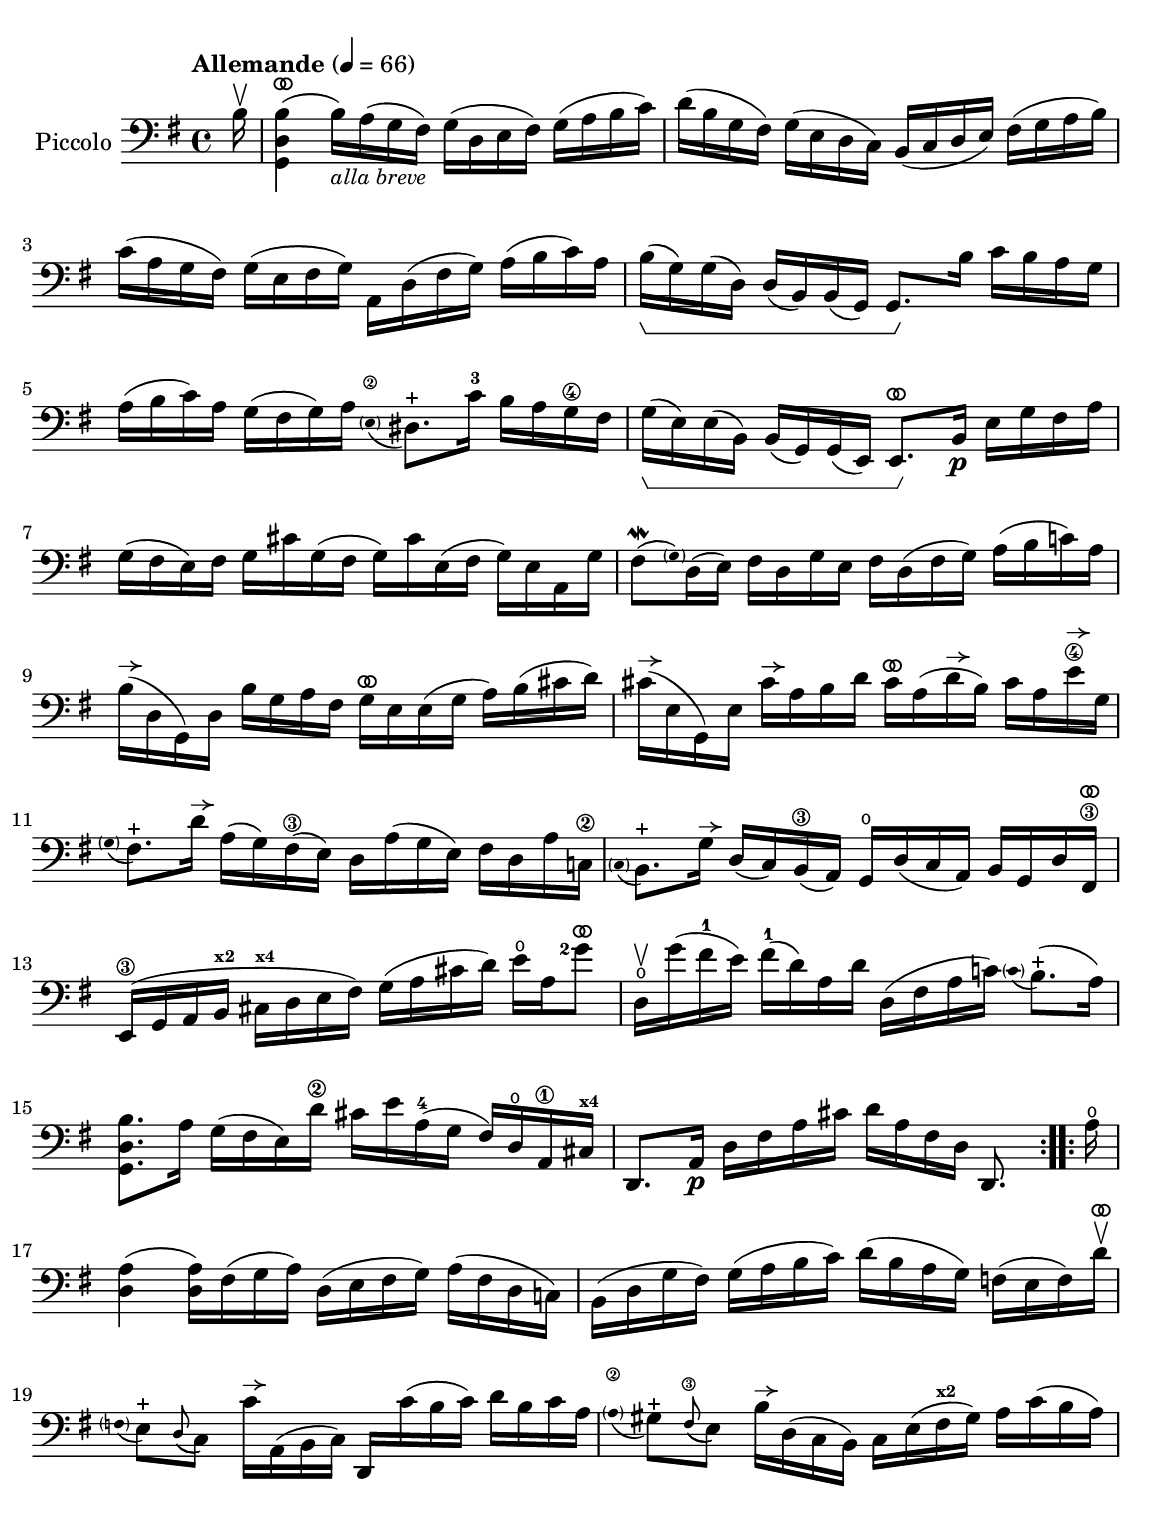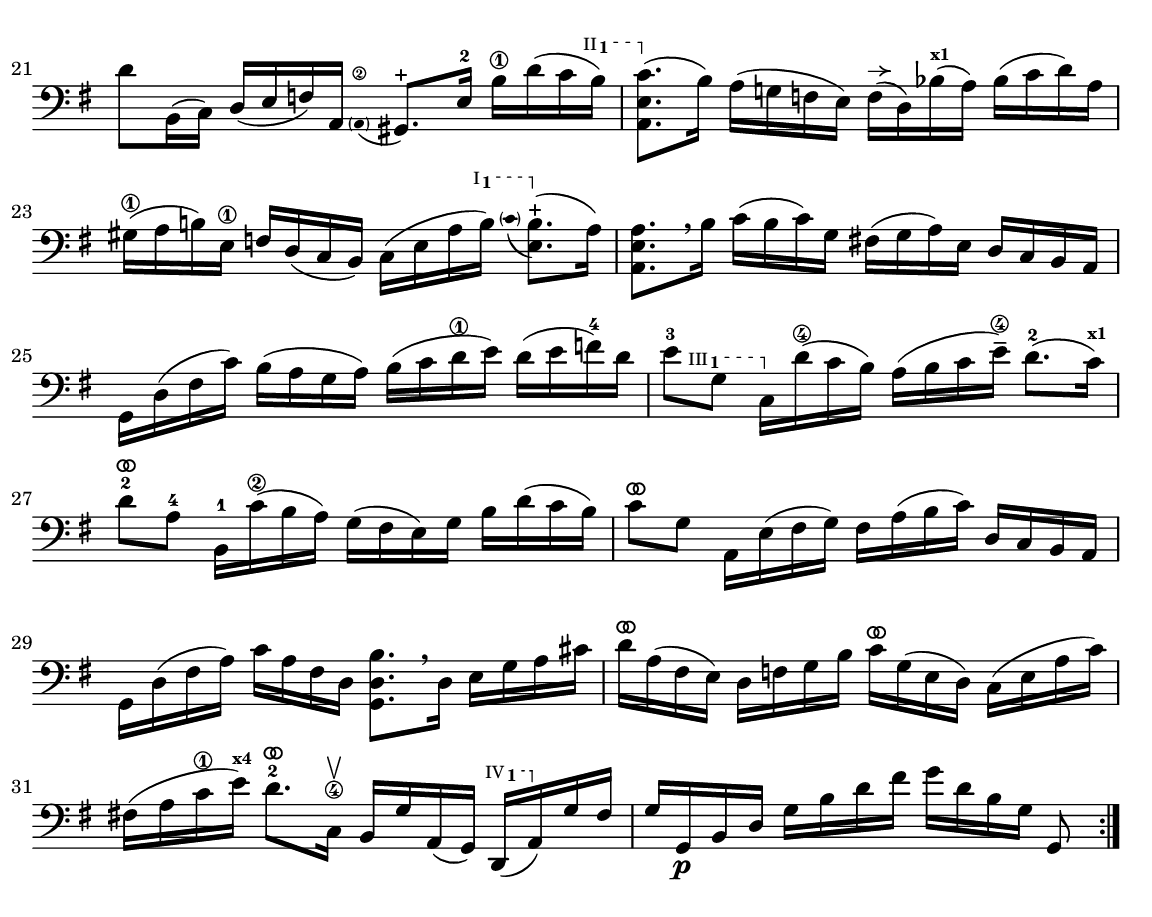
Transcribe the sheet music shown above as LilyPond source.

#(set-global-staff-size 21)

\version "2.18.2"

\header {
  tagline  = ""
}

\language "italiano"

% iPad Pro 12.9

\paper {
  paper-width  = 195\mm
  paper-height = 260\mm
%  indent = #0
  page-count = #2
  line-width = #184
  print-page-number = ##f
  ragged-last-bottom = ##t
  ragged-bottom = ##f
%  ragged-last = ##t
}

% function parentheAll allows for accidental symbol to be included in parentheses
%
parentheAll = #(define-music-function (parser location note) (ly:music?)
#{
  \once \override ParenthesesItem.font-size = #-1
  \once \override ParenthesesItem.stencil = #(lambda (grob)
       (let* ((acc (ly:grob-object (ly:grob-parent grob Y) 'accidental-grob))
              (dot (ly:grob-object (ly:grob-parent grob Y) 'dot)))
         (if (not (null? acc)) (ly:pointer-group-interface::add-grob grob 'elements acc))
         (if (not (null? dot)) (ly:pointer-group-interface::add-grob grob 'elements dot))
         (parentheses-item::print grob)))
  \parenthesize $note
#})

% \phrasingSlurDashed
% \SlurDashed
% \slurSolid

allongerUne = \markup {
  \center-column {
    \combine
    \draw-line #'(-2 . 0)
    \arrow-head #X #RIGHT ##f
  }
}

ringsps = #"
  0.15 setlinewidth
  0.9 0.6 moveto
  0.4 0.6 0.5 0 361 arc
  stroke
  1.0 0.6 0.5 0 361 arc
  stroke
  "

vibrato = \markup {
  \with-dimensions #'(-0.2 . 1.6) #'(0 . 1.2)
  \postscript #ringsps
}

startModernBarre =
#(define-event-function (parser location fretnum partial)
   (number? number?)
    #{
      \tweak bound-details.left.text
        \markup
          \teeny \concat {
          #(format #f "~@r" fretnum)
          \hspace #.2
          \lower #.3 \small \bold \fontsize #-2 #(number->string partial)
          \hspace #.5
        }
      \tweak font-size -1
      \tweak font-shape #'upright
      \tweak style #'dashed-line
      \tweak dash-fraction #0.3
      \tweak dash-period #1
      \tweak bound-details.left.stencil-align-dir-y #0.35
      \tweak bound-details.left.padding 2.5 % was 0.25
      \tweak bound-details.left.attach-dir -1
      \tweak bound-details.left-broken.text ##f
      \tweak bound-details.left-broken.attach-dir -1
      %% adjust the numeric values to fit your needs:
      \tweak bound-details.left-broken.padding 0.5 %% was 1.5
      \tweak bound-details.right-broken.padding 0
      \tweak bound-details.right.padding 0.25
      \tweak bound-details.right.attach-dir 2
      \tweak bound-details.right-broken.text ##f
      \tweak bound-details.right.text
        \markup
          \with-dimensions #'(0 . 0) #'(-.3 . 0) %% was (0 . -1)
          \draw-line #'(0 . -1)
      \startTextSpan
   #})

stopBarre = \stopTextSpan

% Analysis brackets under the staff

\layout {
  \context {
    \Voice
    \consists "Horizontal_bracket_engraver"
  }
}

\score {
  \new Staff
  \with{instrumentName=#"Piccolo"}{
    \set fingeringOrientations = #'(left)
    \override Beam.auto-knee-gap = #2
    \override Hairpin.to-barline = ##f
    \override ParenthesesItem.padding = #0.1
    \override ParenthesesItem.font-size = #-1

    \tempo "Allemande" 4 = 66
    \time 4/4
    \key sol \major
    \clef "bass"

    \repeat volta 2 {
    | \partial 16
      si16^\upbow
    | <<sol,4 re4 si4(^\vibrato>>
      si16)_\markup{\italic\small "alla breve"} la16( sol16 fad16) sol16( re16 mi16 fad16)
      sol16( la16 si16 do'16)
    | re'16( si16 sol16 fad16) sol16( mi16 re16 do16)
      si,16( do16 re16 mi16) fad16( sol16 la16 si16)
    | do'16( la16 sol16 fad16) sol16( mi16 fad16 sol16)
      la,16 re16( fad16 sol16) la16( si16 do'16) la16
    | si16(\startGroup sol16) sol16( re16) re16( si,16)
      si,16( sol,16) sol,8.\stopGroup si16 do'16 si16 la16 sol16
    | la16( si16 do'16) la16 sol16( fad16 sol16) la16
      \appoggiatura {\hide Stem \parenthesize mi8\2 \undo \hide Stem} red8.-+
      do'16-3 si16 la16 sol16\4 fad16
    | sol16(\startGroup mi16) mi16( si,16)
      si,16( sol,16) sol,16( mi,16) mi,8.^\vibrato\stopGroup
      si,16\p mi16 sol16 fad16 la16
    | sol16( fad16 mi16) fad16 sol16 dod'16 sol16( fad16
      sol16) dod'16 mi16( fad16 sol16) mi16 la,16 sol16
    | fad8\mordent( \grace {\hide Stem \parenthesize sol) \undo \hide Stem}
      re16( mi16) fad16 re16 sol16 mi16 fad16
      re16( fad16 sol16) la16( si16 do'!16) la16
    | si16^\allongerUne( re16 sol,16) re16 si16 sol16 la16 fad16
      sol16^\vibrato mi16 mi16( sol16 la16) si16( dod'16 re'16) 
    | dod'16^\allongerUne( mi16 sol,16) mi16 dod'16^\allongerUne la16 si16 re'16
      dod'16^\vibrato la16( re'16^\allongerUne si16) dod'16 la16 mi'16\4^\allongerUne sol16
    | \appoggiatura {\hide Stem \parenthesize sol8 \undo \hide Stem}
      fad8.-+ re'16^\allongerUne la16( sol16) fad16(\3 mi16) re16
      la16( sol16 mi16) fad16 re16 la16 do!16\2
    | \appoggiatura {\hide Stem \parenthesize do8 \undo \hide Stem} si,8.-+
      sol16^\allongerUne re16( do16) si,16(\3 la,16) sol,16\open
      re16( do16 la,16) si,16 sol,16 re16 fad,16\3^\vibrato
    | mi,16(\3 sol,16 la,16 si,16^\markup{\bold\teeny x2}
      dod16^\markup{\bold\teeny x4} re16 mi16 fad16)
      sol16( la16 dod'16 re'16) mi'16\open la16 <sol'\finger 2>8^\vibrato
    | re16\upbow\open sol'16( fad'16-1 mi'16) fad'16(-1
      re'16) la16 re'16 re16( fad16 la16 do'!16)
      \appoggiatura {\hide Stem \parenthesize do'8 \undo \hide Stem} si8.-+(
      la16)
    | <<sol,8. re8. si8.>> la16 sol16( fad16 mi16) re'16\2
      dod'16 mi'16 la16(-4 sol16 fad16) re16\open la,16\1
      dod16^\markup{\bold\teeny x4}
    | re,8. la,16\p re16 fad16 la16 dod'16 re'16 la16 fad16 re16 re,8.
    }

    \repeat volta 2 {
    | \partial 16
      la16\open
    | \set Score.currentBarNumber = #17
      <<re4 la4(>> <<re16 la16)>> fad16( sol16 la16)
      re16( mi16 fad16 sol16) la16( fad16 re16 do!16)
    | si,16( re16 sol16 fad16) sol16( la16 si16 do'16)
      re'16( si16 la16 sol16) fa!16( mi16 fa16) re'16\upbow^\vibrato
    | \appoggiatura {\hide Stem \parentheAll fa8 \undo \hide Stem}
      mi8[-+ \appoggiatura re8( do8)] do'16^\allongerUne la,16( si,16 do16) re,16
      do'16( si16 do'16) re'16 si16 do'16 la16
    | \appoggiatura {\hide Stem \parenthesize la8\2 \undo \hide Stem}
      sold8-+ \appoggiatura fad8(\3 mi8) si16^\allongerUne re16( do16 si,16)
      do16 mi16( fad16^\markup{\bold\teeny x2} sold16) la16 do'16( si16 la16)
    | re'8 si,16( do16) re16( mi16 fa16) la,16
      \appoggiatura {\hide Stem \parenthesize la,8\2 \undo \hide Stem}
      sold,8.-+ mi16-2 si16\1 re'16( do'16
      \startModernBarre #2 #1 si16)
    | <<la,8. mi8. do'8.(\stopBarre>> si16) la16( sol!16 fa!16 mi16)
      fa16(^\allongerUne re16) sib16(^\markup{\bold\teeny x1} la16) sib16( do'16 re'16) la16
    | sold16(\1 la16 si!16) mi16\1 fa!16 re16( do16 si,16)
      do16( mi16 la16 \startModernBarre #1 #1 si16)
      <<mi8.
        \appoggiatura {\hide Stem \parenthesize do'8 \undo \hide Stem}
        si8.-+(\stopBarre>> la16)
    | <<la,8. mi8. la8.[>> \breathe si16] do'16( si16 do'16) sol16
      fad!16( sol16 la16) mi16 re16 do16 si,16 la,16
    | sol,16 re16( fad16 do'16) si16( la16 sol16 la16)
      si16( do'16 re'16\1 mi'16) re'16( mi'16 fa'16)-4 re'16
    | mi'8-3 \startModernBarre #3 #1 sol8 do16 \stopBarre re'16(\4 do'16 si16)
      la16( si16 do'16 mi'16--)\4 re'8.(-2 do'16)^\markup{\bold\teeny x1}
    | re'8-2^\vibrato la8-4 si,16-1 do'16(\2 si16 la16)
      sol16( fad16 mi16) sol16 si16 re'16( do'16 si16)
    | do'8^\vibrato sol8 la,16 mi16( fad16 sol16)
      fad16 la16( si16 do'16) re16 do16 si,16 la,16
    | sol,16 re16( fad16 la16) do'16 la16 fad16 re16
      <<sol,8. re8. si8.[>> \breathe re16] mi16 sol16 la16 dod'16
    | re'16^\vibrato la16( fad16 mi16) re16 fa!16 sol16 si16
      do'16^\vibrato sol16( mi16 re16) do16( mi16 la16 do'16)
    | fad!16( la16 do'16\1 mi'16)^\markup{\bold\teeny x4} re'8.-2^\vibrato
      do16\4\upbow si,16 sol16 la,16( sol,16)
      \startModernBarre #4 #1 re,16( la,16) \stopBarre sol16 fad16
    | sol16 sol,16\p si,16 re16 sol16 si16 re'16 fad'16
      sol'16 re'16 si16 sol16 sol,8
    }
  }
}
